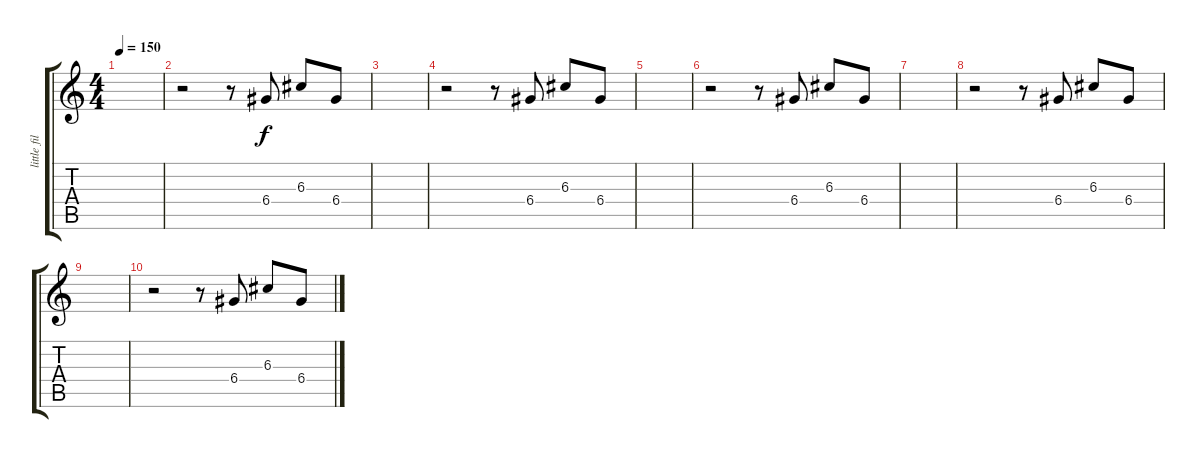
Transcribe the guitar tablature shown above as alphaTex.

\track ("little fill" "little fil") {instrument electricguitarjazz}
\staff {score tabs}
\tuning (E4 B3 G3 D3 A2 E2) {hide}
\ts (4 4)
\tempo 150
\clef g2
\ks c
|
r.2 r.8 6.4.8 6.3.8 6.4.8 |
|
r.2 r.8 6.4.8 6.3.8 6.4.8 |
|
r.2 r.8 6.4.8 6.3.8 6.4.8 |
|
r.2 r.8 6.4.8 6.3.8 6.4.8 |
|
r.2 r.8 6.4.8 6.3.8 6.4.8
